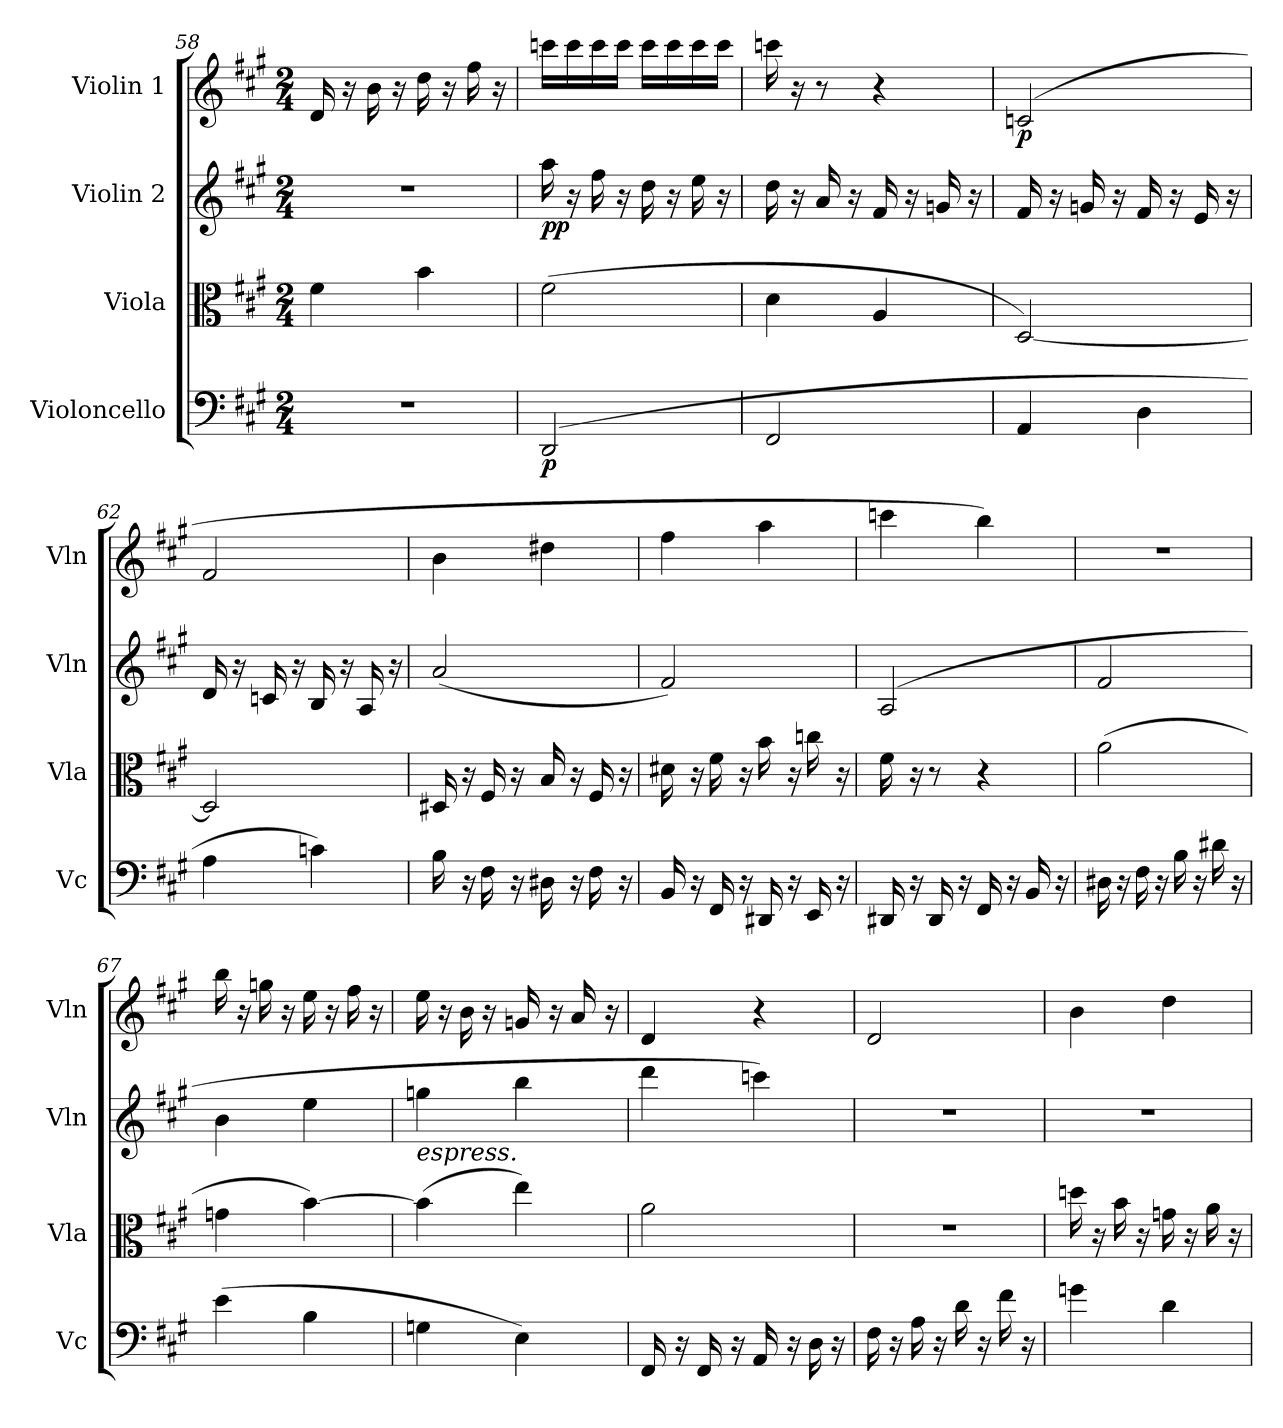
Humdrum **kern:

**kern	**dynam	**kern	**kern	**dynam	**kern	**dynam
*part4	*part4	*part3	*part2	*part2	*part1	*part1
*staff4	*staff4	*staff3	*staff2	*staff2	*staff1	*staff1
*I"Violoncello	*	*I"Viola	*I"Violin 2	*	*I"Violin 1	*
*I'Vc	*	*I'Vla	*I'Vln	*	*I'Vln	*
*clefF4	*	*clefC3	*clefG2	*	*clefG2	*
*k[f#c#g#]	*	*k[f#c#g#]	*k[f#c#g#]	*	*k[f#c#g#]	*
*M2/4	*	*M2/4	*M2/4	*	*M2/4	*
=58	=58	=58	=58	=58	=58	=58
2r	.	4f#\	2r	.	16d/	.
.	.	.	.	.	16r	.
.	.	.	.	.	16b\	.
.	.	.	.	.	16r	.
.	.	4b\	.	.	16dd\	.
.	.	.	.	.	16r	.
.	.	.	.	.	16ff#\	.
.	.	.	.	.	16r	.
=59	=59	=59	=59	=59	=59	=59
!	!LO:DY:b	!	!	!LO:DY:b	!	!
(2DD/	p	(2f#\	16aa\	pp	16cccn\LL	.
.	.	.	16r	.	16ccc\	.
.	.	.	16ff#\	.	16ccc\	.
.	.	.	16r	.	16ccc\JJ	.
.	.	.	16dd\	.	16ccc\LL	.
.	.	.	16r	.	16ccc\	.
.	.	.	16ee\	.	16ccc\	.
.	.	.	16r	.	16ccc\JJ	.
=60	=60	=60	=60	=60	=60	=60
2FF#/	.	4d\	16dd\	.	16cccn\	.
.	.	.	16r	.	16r	.
.	.	.	16a/	.	8r	.
.	.	.	16r	.	.	.
.	.	4A/	16f#/	.	4r	.
.	.	.	16r	.	.	.
.	.	.	16gn/	.	.	.
.	.	.	16r	.	.	.
!!LO:LB:g=z
=61	=61	=61	=61	=61	=61	=61
!	!	!	!	!	!	!LO:DY:b
4AA/	.	[2D/)	16f#/	.	(2cn/	p
.	.	.	16r	.	.	.
.	.	.	16gn/	.	.	.
.	.	.	16r	.	.	.
4D\	.	.	16f#/	.	.	.
.	.	.	16r	.	.	.
.	.	.	16e/	.	.	.
.	.	.	16r	.	.	.
=62	=62	=62	=62	=62	=62	=62
4A\	.	2D/]	16d/	.	2f#/	.
.	.	.	16r	.	.	.
.	.	.	16cn/	.	.	.
.	.	.	16r	.	.	.
4cn\)	.	.	16B/	.	.	.
.	.	.	16r	.	.	.
.	.	.	16A/	.	.	.
.	.	.	16r	.	.	.
!!LO:LB:g=z
=63	=63	=63	=63	=63	=63	=63
16B\	.	16D#X/	(2a/	.	4b\	.
16r	.	16r	.	.	.	.
16F#\	.	16F#/	.	.	.	.
16r	.	16r	.	.	.	.
16D#X\	.	16B/	.	.	4dd#X\	.
16r	.	16r	.	.	.	.
16F#\	.	16F#/	.	.	.	.
16r	.	16r	.	.	.	.
=64	=64	=64	=64	=64	=64	=64
16BB/	.	16d#X\	2f#/)	.	4ff#\	.
16r	.	16r	.	.	.	.
16FF#/	.	16f#\	.	.	.	.
16r	.	16r	.	.	.	.
16DD#X/	.	16b\	.	.	4aa\	.
16r	.	16r	.	.	.	.
16EE/	.	16ccn\	.	.	.	.
16r	.	16r	.	.	.	.
=65	=65	=65	=65	=65	=65	=65
16DD#X/	.	16f#\	(2A/	.	4cccn\	.
16r	.	16r	.	.	.	.
16DD#/	.	8r	.	.	.	.
16r	.	.	.	.	.	.
16FF#/	.	4r	.	.	4bb\)	.
16r	.	.	.	.	.	.
16BB/	.	.	.	.	.	.
16r	.	.	.	.	.	.
=66	=66	=66	=66	=66	=66	=66
16D#X\	.	(2a\	2f#/	.	2r	.
16r	.	.	.	.	.	.
16F#\	.	.	.	.	.	.
16r	.	.	.	.	.	.
16B\	.	.	.	.	.	.
16r	.	.	.	.	.	.
16d#X\	.	.	.	.	.	.
16r	.	.	.	.	.	.
=67	=67	=67	=67	=67	=67	=67
(4e\	.	4gn\	4b\	.	16bb\	.
.	.	.	.	.	16r	.
.	.	.	.	.	16ggn\	.
.	.	.	.	.	16r	.
4B\	.	[4b\)	4ee\	.	16ee\	.
.	.	.	.	.	16r	.
.	.	.	.	.	16ff#\	.
.	.	.	.	.	16r	.
=68	=68	=68	=68	=68	=68	=68
!	!	!	!LO:TX:b:i:t=espress.	!	!	!
4Gn\	.	(4b\]	4ggn\	.	16ee\	.
.	.	.	.	.	16r	.
.	.	.	.	.	16b\	.
.	.	.	.	.	16r	.
4E\)	.	4ee\)	4bb\	.	16gn/	.
.	.	.	.	.	16r	.
.	.	.	.	.	16a/	.
.	.	.	.	.	16r	.
!!LO:PB:g=z
=69	=69	=69	=69	=69	=69	=69
16FF#/	.	2a\	4ddd\	.	4d/	.
16r	.	.	.	.	.	.
16FF#/	.	.	.	.	.	.
16r	.	.	.	.	.	.
16AA/	.	.	4cccn\)	.	4r	.
16r	.	.	.	.	.	.
16D\	.	.	.	.	.	.
16r	.	.	.	.	.	.
=70	=70	=70	=70	=70	=70	=70
16F#\	.	2r	2r	.	2d/	.
16r	.	.	.	.	.	.
16A\	.	.	.	.	.	.
16r	.	.	.	.	.	.
16d\	.	.	.	.	.	.
16r	.	.	.	.	.	.
16f#\	.	.	.	.	.	.
16r	.	.	.	.	.	.
!!LO:LB:g=z
=71	=71	=71	=71	=71	=71	=71
4gn\	.	16ddn\	2r	.	4b\	.
.	.	16r	.	.	.	.
.	.	16b\	.	.	.	.
.	.	16r	.	.	.	.
4d\	.	16gn\	.	.	4dd\	.
.	.	16r	.	.	.	.
.	.	16a\	.	.	.	.
.	.	16r	.	.	.	.
=	=	=	=	=	=	=
*-	*-	*-	*-	*-	*-	*-
